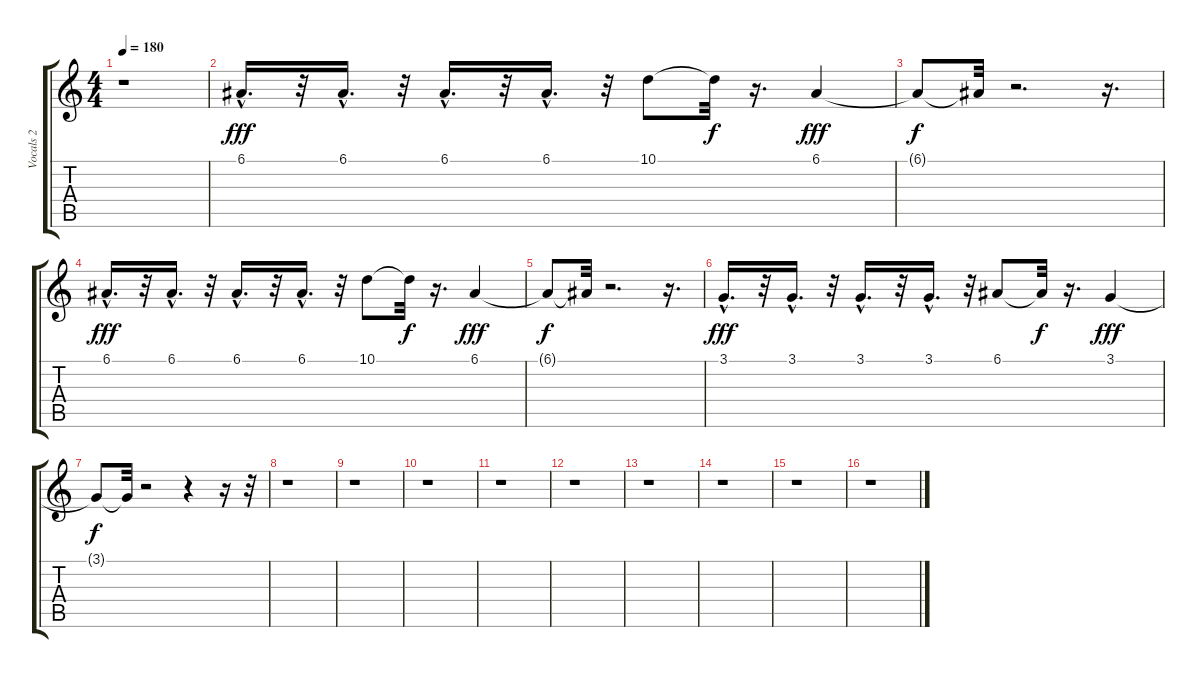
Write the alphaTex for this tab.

\track ("Vocals 2" "Vocals 2") {instrument trumpet}
\staff {score tabs}
\tuning (E4 B3 G3 D3 A2 E2) {hide}
\ts (4 4)
\tempo 180
\clef g2
\ks c
r.1{dy f} |
6.1{hac}.16{d dy fff} r.32 6.1{hac}.16{d} r.32 6.1{hac}.16{d} r.32 6.1{hac}.16{d} r.32 10.1.8 10.1{t}.32{dy f} r.16{d} 6.1.4{dy fff} |
6.1{t}.8{dy f} 6.1{t}.32 r.2{d} r.16{d} |
6.1{hac}.16{d dy fff} r.32 6.1{hac}.16{d} r.32 6.1{hac}.16{d} r.32 6.1{hac}.16{d} r.32 10.1.8 10.1{t}.32{dy f} r.16{d} 6.1.4{dy fff} |
6.1{t}.8{dy f} 6.1{t}.32 r.2{d} r.16{d} |
3.1{hac}.16{d dy fff} r.32 3.1{hac}.16{d} r.32 3.1{hac}.16{d} r.32 3.1{hac}.16{d} r.32 6.1.8 6.1{t}.32{dy f} r.16{d} 3.1.4{dy fff} |
3.1{t}.8{dy f} 3.1{t}.32 r.2 r.4 r.16 r.32 |
r.1 |
r.1 |
r.1 |
r.1 |
r.1 |
r.1 |
r.1 |
r.1 |
r.1
